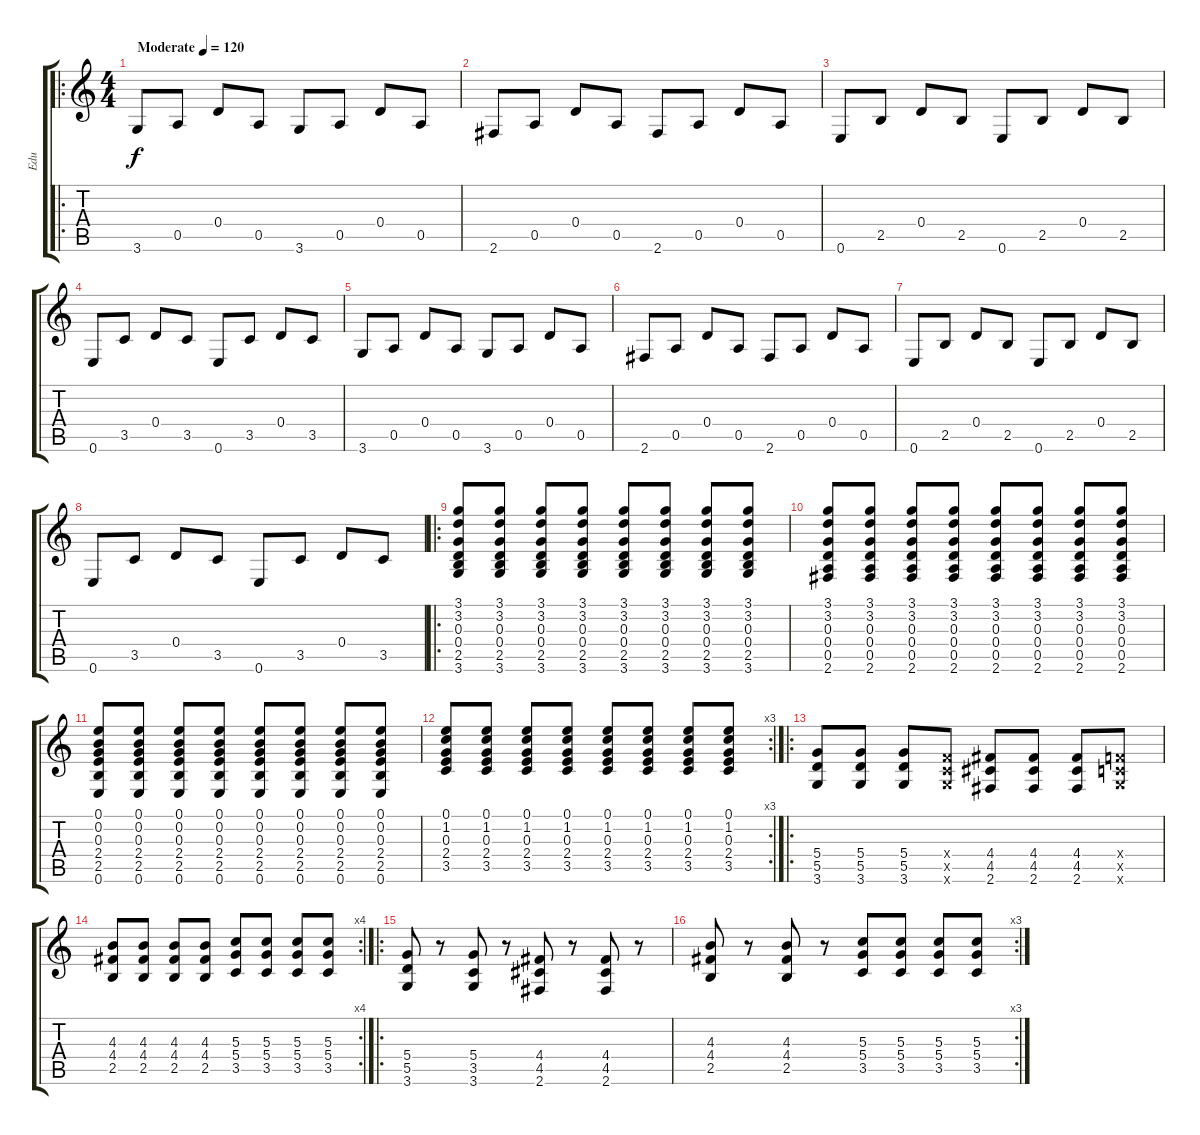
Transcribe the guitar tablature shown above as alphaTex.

\track ("Edu " "Edu ") {instrument acousticguitarsteel}
\staff {score tabs}
\tuning (E4 B3 G3 D3 A2 E2) {hide}
\ro
\ts (4 4)
\tempo (120 "Moderate")
\clef g2
\ks c
3.6.8{dy f instrument acousticguitarsteel} 0.5.8 0.4.8 0.5.8 3.6.8 0.5.8 0.4.8 0.5.8 |
2.6.8 0.5.8 0.4.8 0.5.8 2.6.8 0.5.8 0.4.8 0.5.8 |
0.6.8 2.5.8 0.4.8 2.5.8 0.6.8 2.5.8 0.4.8 2.5.8 |
0.6.8 3.5.8 0.4.8 3.5.8 0.6.8 3.5.8 0.4.8 3.5.8 |
3.6.8 0.5.8 0.4.8 0.5.8 3.6.8 0.5.8 0.4.8 0.5.8 |
2.6.8 0.5.8 0.4.8 0.5.8 2.6.8 0.5.8 0.4.8 0.5.8 |
0.6.8 2.5.8 0.4.8 2.5.8 0.6.8 2.5.8 0.4.8 2.5.8 |
0.6.8 3.5.8 0.4.8 3.5.8 0.6.8 3.5.8 0.4.8 3.5.8 |
\ro
(3.1 3.2 0.3 0.4 2.5 3.6).8 (3.1 3.2 0.3 0.4 2.5 3.6).8 (3.1 3.2 0.3 0.4 2.5 3.6).8 (3.1 3.2 0.3 0.4 2.5 3.6).8 (3.1 3.2 0.3 0.4 2.5 3.6).8 (3.1 3.2 0.3 0.4 2.5 3.6).8 (3.1 3.2 0.3 0.4 2.5 3.6).8 (3.1 3.2 0.3 0.4 2.5 3.6).8 |
(3.1 3.2 0.3 0.4 0.5 2.6).8 (3.1 3.2 0.3 0.4 0.5 2.6).8 (3.1 3.2 0.3 0.4 0.5 2.6).8 (3.1 3.2 0.3 0.4 0.5 2.6).8 (3.1 3.2 0.3 0.4 0.5 2.6).8 (3.1 3.2 0.3 0.4 0.5 2.6).8 (3.1 3.2 0.3 0.4 0.5 2.6).8 (3.1 3.2 0.3 0.4 0.5 2.6).8 |
(0.1 0.2 0.3 2.4 2.5 0.6).8 (0.1 0.2 0.3 2.4 2.5 0.6).8 (0.1 0.2 0.3 2.4 2.5 0.6).8 (0.1 0.2 0.3 2.4 2.5 0.6).8 (0.1 0.2 0.3 2.4 2.5 0.6).8 (0.1 0.2 0.3 2.4 2.5 0.6).8 (0.1 0.2 0.3 2.4 2.5 0.6).8 (0.1 0.2 0.3 2.4 2.5 0.6).8 |
\rc 3
(0.1 1.2 0.3 2.4 3.5).8 (0.1 1.2 0.3 2.4 3.5).8 (0.1 1.2 0.3 2.4 3.5).8 (0.1 1.2 0.3 2.4 3.5).8 (0.1 1.2 0.3 2.4 3.5).8 (0.1 1.2 0.3 2.4 3.5).8 (0.1 1.2 0.3 2.4 3.5).8 (0.1 1.2 0.3 2.4 3.5).8 |
\ro
(5.4 5.5 3.6).8 (5.4 5.5 3.6).8 (5.4 5.5 3.6).8 (3.4{x} 3.5{x} 3.6{x}).8 (4.4 4.5 2.6).8 (4.4 4.5 2.6).8 (4.4 4.5 2.6).8 (3.4{x} 3.5{x} 3.6{x}).8 |
\rc 4
(4.3 4.4 2.5).8 (4.3 4.4 2.5).8 (4.3 4.4 2.5).8 (4.3 4.4 2.5).8 (5.3 5.4 3.5).8 (5.3 5.4 3.5).8 (5.3 5.4 3.5).8 (5.3 5.4 3.5).8 |
\ro
(5.4 5.5 3.6).8 r.8 (5.4 3.5 3.6).8 r.8 (4.4 4.5 2.6).8 r.8 (4.4 4.5 2.6).8 r.8 |
\rc 3
(4.3 4.4 2.5).8 r.8 (4.3 4.4 2.5).8 r.8 (5.3 5.4 3.5).8 (5.3 5.4 3.5).8 (5.3 5.4 3.5).8 (5.3 5.4 3.5).8
